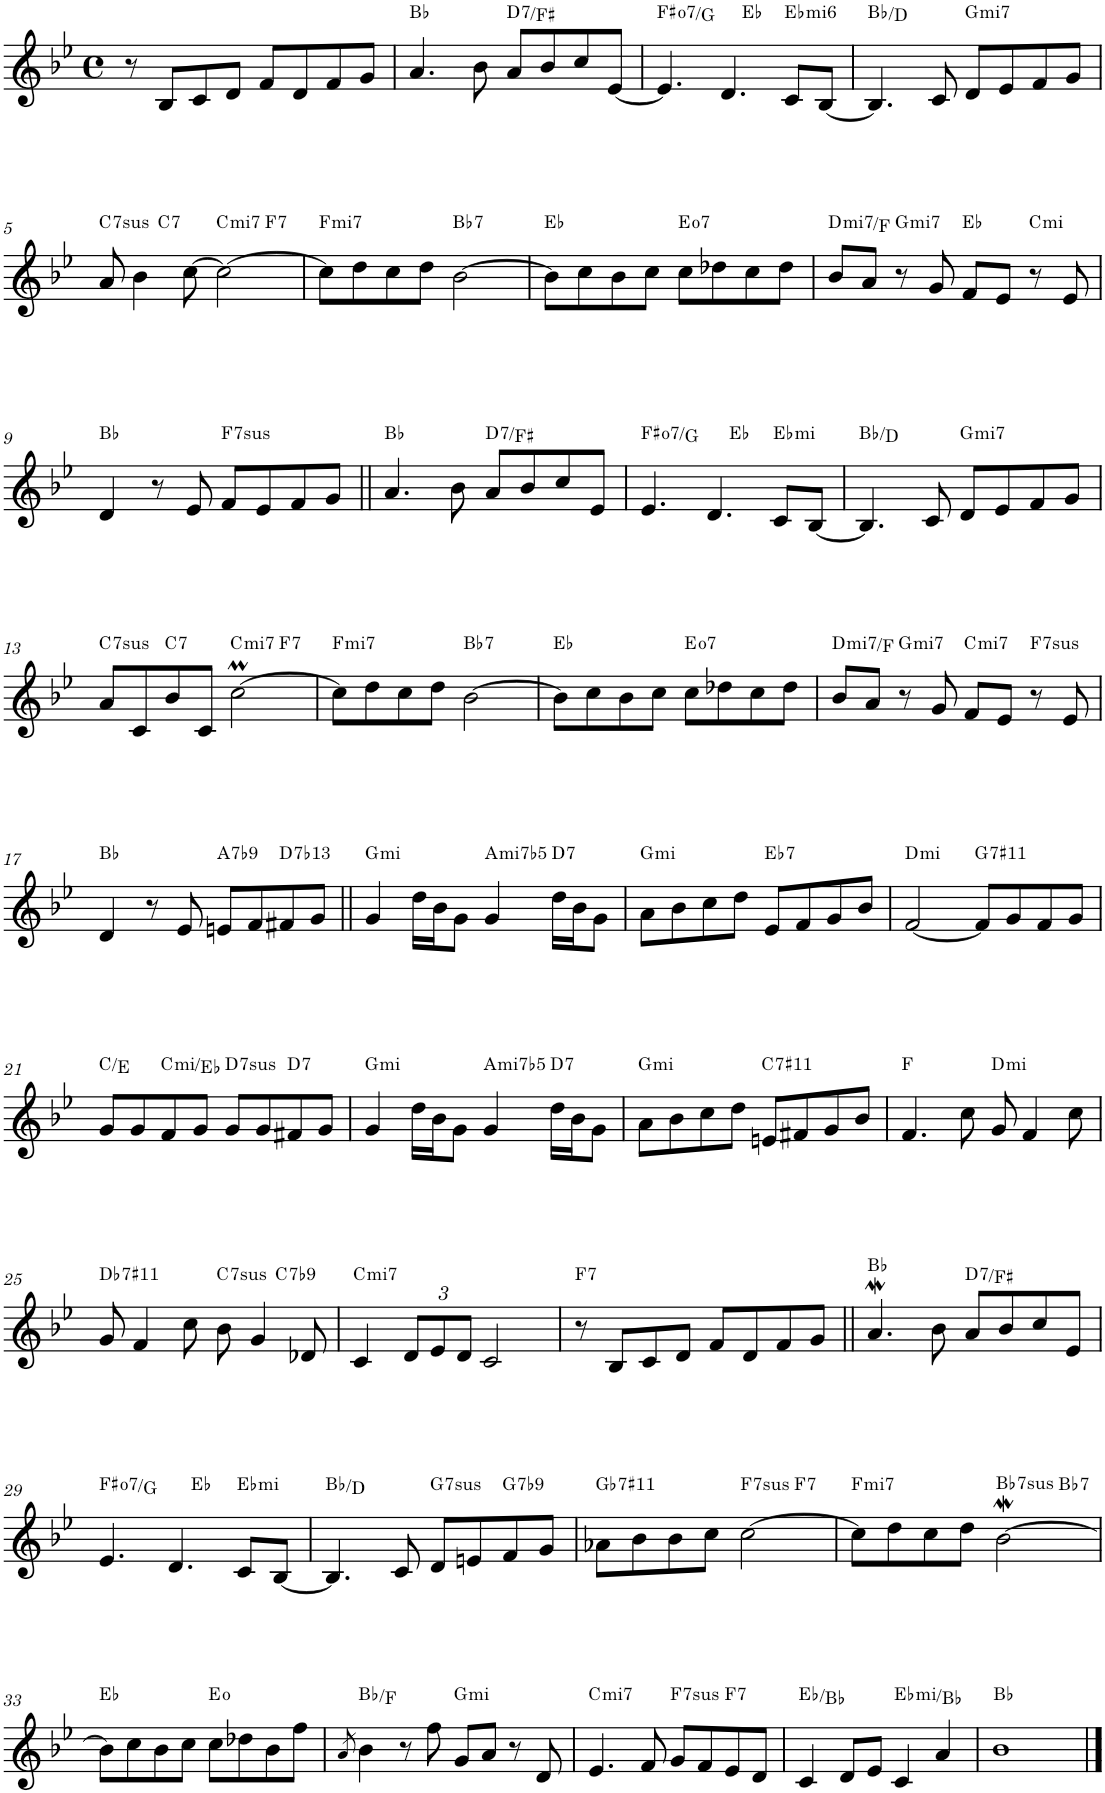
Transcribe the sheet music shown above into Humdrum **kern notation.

**kern	**harte
*part1	*part1
*staff1	*
*I"Piano	*
*I'Pno.	*
*clefG2	*
*k[b-e-]	*
*M4/4	*
*met(c)	*
=1	=1
8r	.
8B-/L	.
8c/	.
8d/J	.
8f/L	.
8d/	.
8f/	.
8g/J	.
=2	=2
4.a/	Bb:maj
8b-\	.
!	!LO:H:kt=7
8a/L	D:7/3
8b-/	.
8cc/	.
[8e-/J	.
=3	=3
!	!LO:H:kt=7
*^	*
4.e-/]	2ryy	F#:dim7/b2
4.d/	.	.
.	2ryy	Eb:maj
!	!	!LO:H:kt=mi6
8c/L	.	Eb:min6
[8B-/J	.	.
*v	*v	*
=4	=4
4.B-/]	Bb:maj/3
8c/	.
!	!LO:H:kt=mi7
8d/L	G:min7
8e-/	.
8f/	.
8g/J	.
!!LO:LB:g=z
=5	=5
!	!LO:H:kt=7sus
*^	*
*	*^	*
8a/	4ryy	2.ryy	C:sus4(7)
4b-\	.	.	.
!	!	!	!LO:H:kt=7
.	2.ryy	.	C:7
[8cc\	.	.	.
!	!	!	!LO:H:kt=mi7
2cc\_	.	.	C:min7
!	!	!	!LO:H:kt=7
.	.	4ryy	F:7
=6	=6	=6	=6
!	!	!	!LO:H:kt=mi7
*v	*v	*v	*
8cc\L]	F:min7
8dd\	.
8cc\	.
8dd\J	.
!	!LO:H:kt=7
[2b-\	Bb:7
=7	=7
8b-\L]	Eb:maj
8cc\	.
8b-\	.
8cc\J	.
!	!LO:H:kt=7
8cc\L	E:dim7
8dd-X\	.
8cc\	.
8dd-\J	.
=8	=8
!	!LO:H:kt=mi7
8b-/L	D:min7/b3
8a/J	.
!	!LO:H:kt=mi7
8r	G:min7
8g/	.
8f/L	Eb:maj
8e-/J	.
!	!LO:H:kt=mi
8r	C:min
8e-/	.
!!LO:LB:g=z
=9	=9
4d/	Bb:maj
8r	.
8e-/	.
!	!LO:H:kt=7sus
8f/L	F:sus4(7)
8e-/	.
8f/	.
8g/J	.
=10||	=10||
4.a/	Bb:maj
8b-\	.
!	!LO:H:kt=7
8a/L	D:7/3
8b-/	.
8cc/	.
8e-/J	.
=11	=11
!	!LO:H:kt=7
*^	*
4.e-/	2ryy	F#:dim7/b2
4.d/	.	.
.	2ryy	Eb:maj
!	!	!LO:H:kt=mi
8c/L	.	Eb:min
[8B-/J	.	.
*v	*v	*
=12	=12
4.B-/]	Bb:maj/3
8c/	.
!	!LO:H:kt=mi7
8d/L	G:min7
8e-/	.
8f/	.
8g/J	.
!!LO:LB:g=z
=13	=13
!	!LO:H:kt=7sus
*^	*
8a/L	2.ryy	C:sus4(7)
8c/	.	.
!	!	!LO:H:kt=7
8b-/	.	C:7
8c/J	.	.
!	!	!LO:H:kt=mi7
[2ccM\	.	C:min7
!	!	!LO:H:kt=7
.	4ryy	F:7
=14	=14	=14
!	!	!LO:H:kt=mi7
*v	*v	*
8cc\L]	F:min7
8dd\	.
8cc\	.
8dd\J	.
!	!LO:H:kt=7
[2b-\	Bb:7
=15	=15
8b-\L]	Eb:maj
8cc\	.
8b-\	.
8cc\J	.
!	!LO:H:kt=7
8cc\L	E:dim7
8dd-X\	.
8cc\	.
8dd-\J	.
=16	=16
!	!LO:H:kt=mi7
8b-/L	D:min7/b3
8a/J	.
!	!LO:H:kt=mi7
8r	G:min7
8g/	.
!	!LO:H:kt=mi7
8f/L	C:min7
8e-/J	.
!	!LO:H:kt=7sus
8r	F:sus4(7)
8e-/	.
!!LO:LB:g=z
=17	=17
4d/	Bb:maj
8r	.
8e-/	.
!	!LO:H:kt=7
8en/L	A:7(b9)
8f/	.
!	!LO:H:kt=7
8f#X/	D:7(b13)
8g/J	.
=18||	=18||
!	!LO:H:kt=mi
4g/	G:min
16dd\LL	.
16b-\J	.
8g\J	.
!	!LO:H:kt=mi7b5
4g/	A:hdim7
!	!LO:H:kt=7
16dd\LL	D:7
16b-\J	.
8g\J	.
=19	=19
!	!LO:H:kt=mi
8a\L	G:min
8b-\	.
8cc\	.
8dd\J	.
!	!LO:H:kt=7
8e-/L	Eb:7
8f/	.
8g/	.
8b-/J	.
=20	=20
!	!LO:H:kt=mi
[2f/	D:min
!	!LO:H:kt=7
8f/L]	G:7(#11)
8g/	.
8f/	.
8g/J	.
!!LO:LB:g=z
=21	=21
8g/L	C:maj/3
8g/	.
!	!LO:H:kt=mi
8f/	C:min/b3
8g/J	.
!	!LO:H:kt=7sus
8g/L	D:sus4(7)
8g/	.
!	!LO:H:kt=7
8f#X/	D:7
8g/J	.
=22	=22
!	!LO:H:kt=mi
4g/	G:min
16dd\LL	.
16b-\J	.
8g\J	.
!	!LO:H:kt=mi7b5
4g/	A:hdim7
!	!LO:H:kt=7
16dd\LL	D:7
16b-\J	.
8g\J	.
=23	=23
!	!LO:H:kt=mi
8a\L	G:min
8b-\	.
8cc\	.
8dd\J	.
!	!LO:H:kt=7
8en/L	C:7(#11)
8f#X/	.
8g/	.
8b-/J	.
=24	=24
4.f/	F:maj
8cc\	.
!	!LO:H:kt=mi
8g/	D:min
4f/	.
8cc\	.
!!LO:LB:g=z
=25	=25
!	!LO:H:kt=7
*^	*
8g/	2.ryy	Db:7(#11)
4f/	.	.
8cc\	.	.
!	!	!LO:H:kt=7sus
8b-\	.	C:sus4(7)
4g/	.	.
!	!	!LO:H:kt=7
.	4ryy	C:7(b9)
8d-X/	.	.
=26	=26	=26
!	!	!LO:H:kt=mi7
*v	*v	*
4c/	C:min7
*Xbrackettup	*
12d/L	.
12e-/	.
12d/J	.
2c/	.
=27	=27
!	!LO:H:kt=7
8r	F:7
8B-/L	.
8c/	.
8d/J	.
8f/L	.
8d/	.
8f/	.
8g/J	.
=28||	=28||
4.aW/	Bb:maj
8b-\	.
!	!LO:H:kt=7
8a/L	D:7/3
8b-/	.
8cc/	.
8e-/J	.
!!LO:LB:g=z
=29	=29
!	!LO:H:kt=7
*^	*
4.e-/	2ryy	F#:dim7/b2
4.d/	.	.
.	2ryy	Eb:maj
!	!	!LO:H:kt=mi
8c/L	.	Eb:min
[8B-/J	.	.
*v	*v	*
=30	=30
4.B-/]	Bb:maj/3
8c/	.
!	!LO:H:kt=7sus
8d/L	G:sus4(7)
8en/	.
!	!LO:H:kt=7
8f/	G:7(b9)
8g/J	.
=31	=31
!	!LO:H:kt=7
*^	*
8a-X\L	2.ryy	Gb:7(#11)
8b-\	.	.
8b-\	.	.
8cc\J	.	.
!	!	!LO:H:kt=7sus
[2cc\	.	F:sus4(7)
!	!	!LO:H:kt=7
.	4ryy	F:7
=32	=32	=32
!	!	!LO:H:kt=mi7
8cc\L]	2.ryy	F:min7
8dd\	.	.
8cc\	.	.
8dd\J	.	.
!	!	!LO:H:kt=7sus
[2b-w\	.	Bb:sus4(7)
!	!	!LO:H:kt=7
.	4ryy	Bb:7
*v	*v	*
!!LO:LB:g=z
=33	=33
8b-\L]	Eb:maj
8cc\	.
8b-\	.
8cc\J	.
8cc\L	E:dim
8dd-X\	.
8b-\	.
8ff\J	.
=34	=34
8qa/	.
4b-\	Bb:maj/5
8r	.
8ff\	.
!	!LO:H:kt=mi
8g/L	G:min
8a/J	.
8r	.
8d/	.
=35	=35
!	!LO:H:kt=mi7
4.e-/	C:min7
8f/	.
!	!LO:H:kt=7sus
8g/L	F:sus4(7)
8f/	.
!	!LO:H:kt=7
8e-/	F:7
8d/J	.
=36	=36
4c/	Eb:maj/5
8d/L	.
8e-/J	.
!	!LO:H:kt=mi
4c/	Eb:min/5
4a/	.
=37	=37
1b-	Bb:maj
==	==
*-	*-
